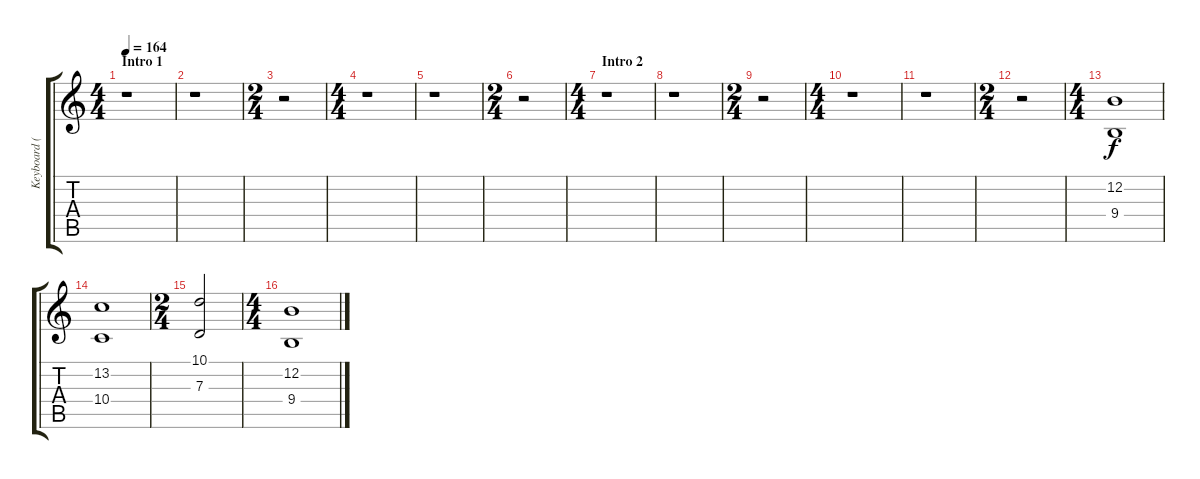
\track ("Keyboard (Strings)" "Keyboard (") {instrument stringensemble1}
\staff {score tabs}
\tuning (E4 B3 G3 D3 A2 E2) {hide}
\ts (4 4)
\section ("" "Intro 1")
\tempo 164
\clef g2
\ks c
r.1{dy f instrument stringensemble1} |
r.1 |
\ts (2 4)
r.2 |
\ts (4 4)
r.1 |
r.1 |
\ts (2 4)
r.2 |
\ts (4 4)
\section ("" "Intro 2")
r.1 |
r.1 |
\ts (2 4)
r.2 |
\ts (4 4)
r.1 |
r.1 |
\ts (2 4)
r.2 |
\ts (4 4)
(12.2 9.4).1 |
(13.2 10.4).1 |
\ts (2 4)
(10.1 7.3).2 |
\ts (4 4)
(12.2 9.4).1
